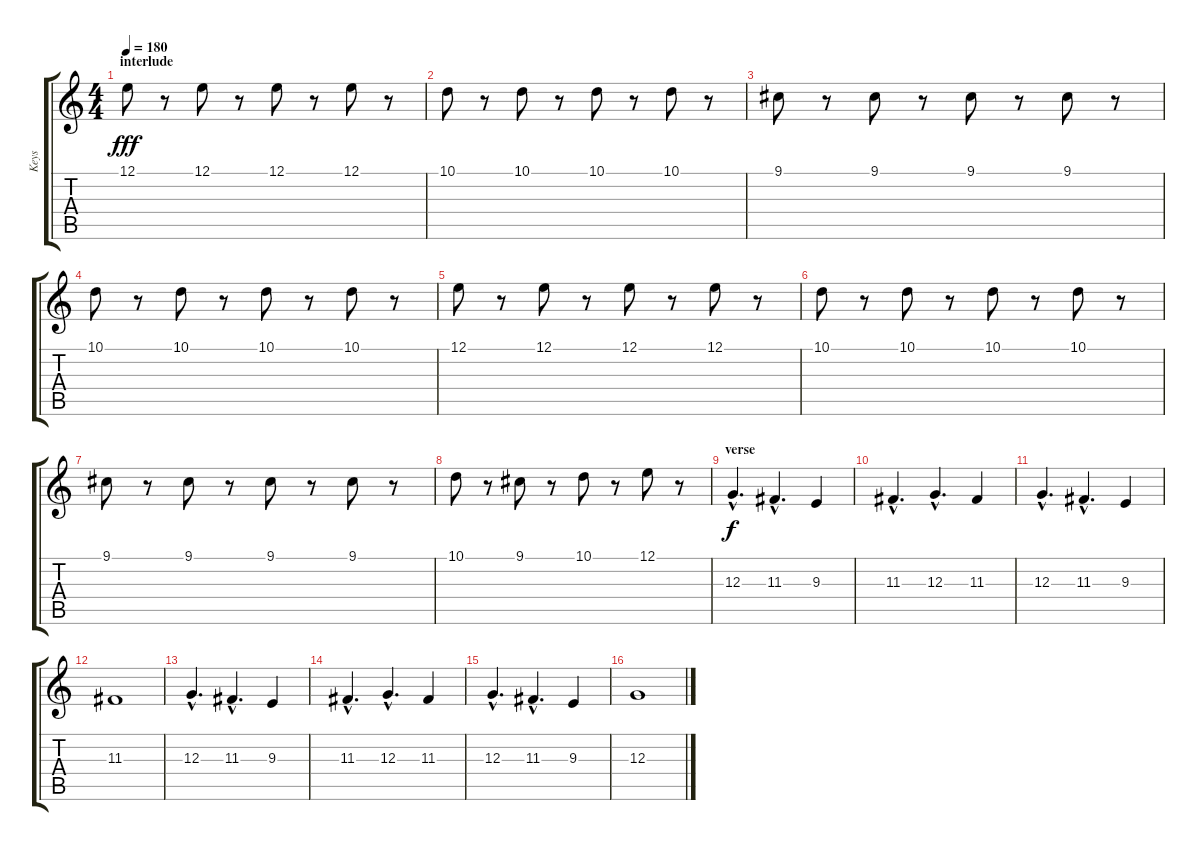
\track ("Keys" "Keys") {instrument lead2sawtooth}
\staff {score tabs}
\tuning (E4 B3 G3 D3 A2 E2) {hide}
\ts (4 4)
\section ("" "interlude")
\tempo 180
\clef g2
\ks c
12.1.8{dy fff} r.8 12.1.8 r.8 12.1.8 r.8 12.1.8 r.8 |
10.1.8 r.8 10.1.8 r.8 10.1.8 r.8 10.1.8 r.8 |
9.1.8 r.8 9.1.8 r.8 9.1.8 r.8 9.1.8 r.8 |
10.1.8 r.8 10.1.8 r.8 10.1.8 r.8 10.1.8 r.8 |
12.1.8 r.8 12.1.8 r.8 12.1.8 r.8 12.1.8 r.8 |
10.1.8 r.8 10.1.8 r.8 10.1.8 r.8 10.1.8 r.8 |
9.1.8 r.8 9.1.8 r.8 9.1.8 r.8 9.1.8 r.8 |
10.1.8 r.8 9.1.8 r.8 10.1.8 r.8 12.1.8 r.8 |
\section ("" "verse")
12.3{hac}.4{d dy f} 11.3{hac}.4{d} 9.3.4 |
11.3{hac}.4{d} 12.3{hac}.4{d} 11.3.4 |
12.3{hac}.4{d} 11.3{hac}.4{d} 9.3.4 |
11.3.1 |
12.3{hac}.4{d} 11.3{hac}.4{d} 9.3.4 |
11.3{hac}.4{d} 12.3{hac}.4{d} 11.3.4 |
12.3{hac}.4{d} 11.3{hac}.4{d} 9.3.4 |
12.3.1
